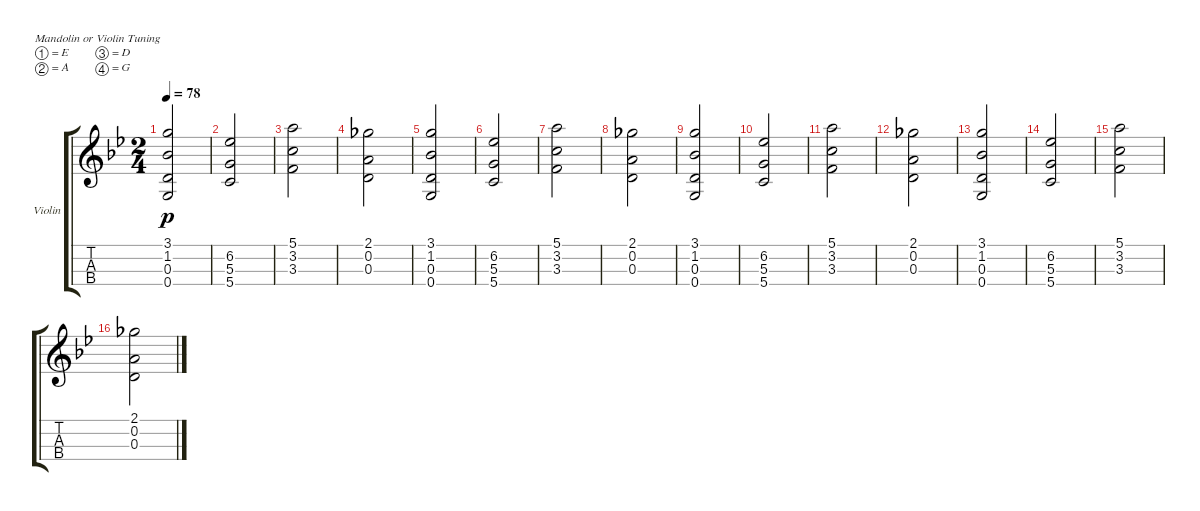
\defaultSystemsLayout 4
\bracketExtendMode groupsimilarinstruments
\firstSystemTrackNameOrientation horizontal
\otherSystemsTrackNameOrientation horizontal
\track ("Света" "Violin") {instrument violin}
\staff {score tabs}
\tuning (E5 A4 D4 G3)
\ts (2 4)
\tempo 78
\clef g2
\ks gminor
(0.4 0.3 1.2 3.1).2{dy p} |
(5.4 5.3 6.2).2 |
(3.3 3.2 5.1).2 |
(0.3 0.2 2.1).2 |
(0.4 0.3 1.2 3.1).2 |
(5.4 5.3 6.2).2 |
(3.3 3.2 5.1).2 |
(0.3 0.2 2.1).2 |
(0.4 0.3 1.2 3.1).2 |
(5.4 5.3 6.2).2 |
(3.3 3.2 5.1).2 |
(0.3 0.2 2.1).2 |
(0.4 0.3 1.2 3.1).2 |
(5.4 5.3 6.2).2 |
(3.3 3.2 5.1).2 |
(0.3 0.2 2.1).2
